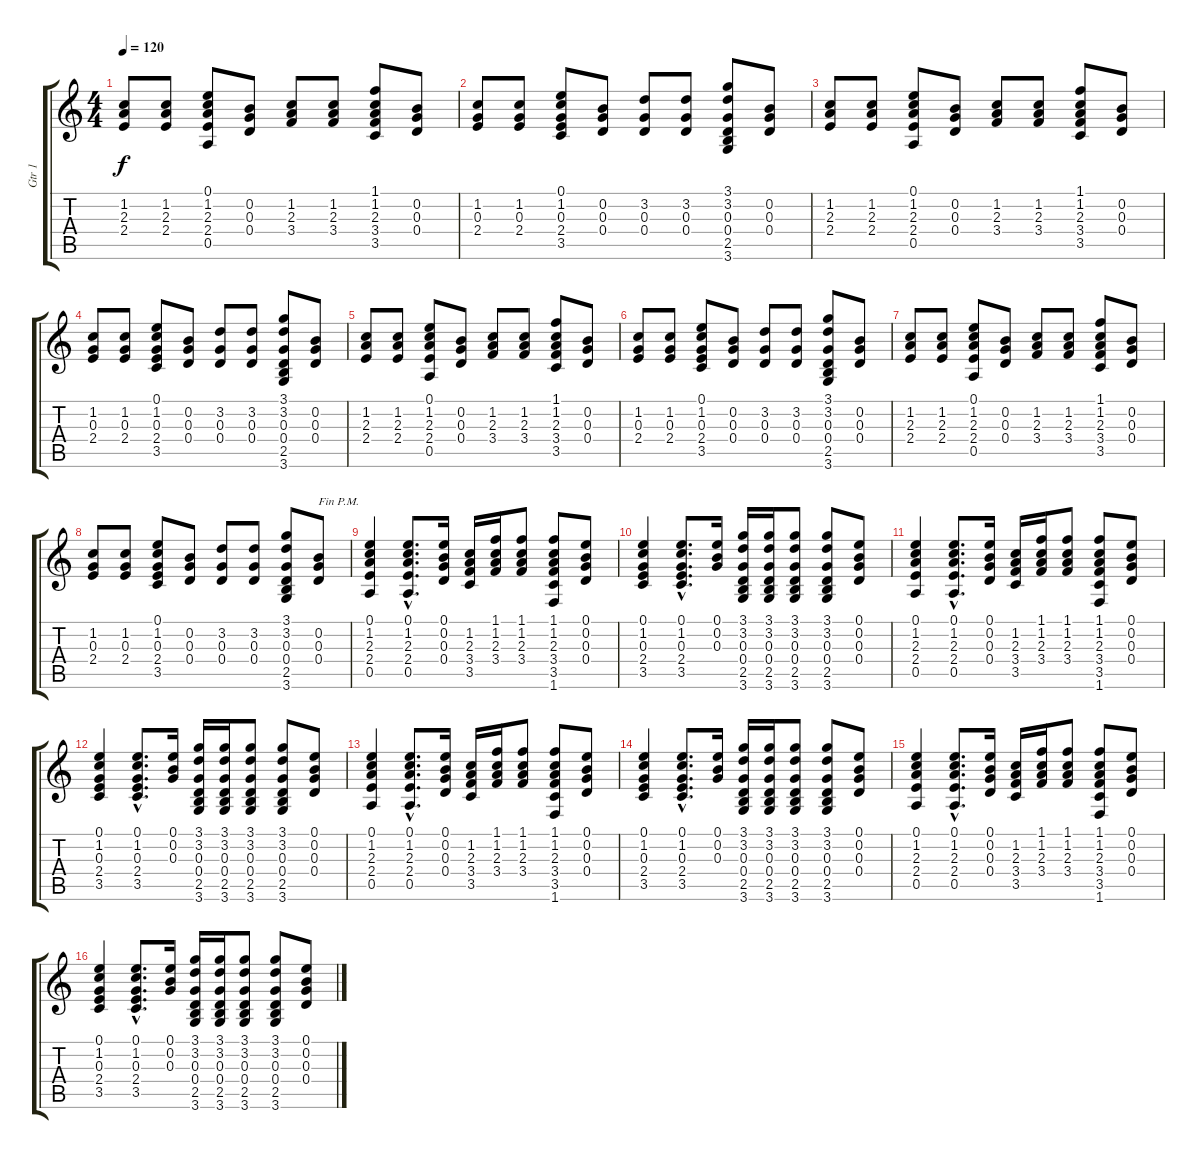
\track ("Gtr 1" "Gtr 1") {instrument acousticguitarsteel}
\staff {score tabs}
\tuning (E4 B3 G3 D3 A2 E2) {hide}
\ts (4 4)
\tempo 120
\clef g2
\ks c
(1.2 2.3 2.4).8{txt "" dy f} (1.2 2.3 2.4).8 (0.1 1.2 2.3 2.4 0.5).8 (0.2 0.3 0.4).8 (1.2 2.3 3.4).8 (1.2 2.3 3.4).8 (1.1 1.2 2.3 3.4 3.5).8 (0.2 0.3 0.4).8 |
(1.2 0.3 2.4).8 (1.2 0.3 2.4).8 (0.1 1.2 0.3 2.4 3.5).8 (0.2 0.3 0.4).8 (3.2 0.3 0.4).8 (3.2 0.3 0.4).8 (3.1 3.2 0.3 0.4 2.5 3.6).8 (0.2 0.3 0.4).8 |
(1.2 2.3 2.4).8 (1.2 2.3 2.4).8 (0.1 1.2 2.3 2.4 0.5).8 (0.2 0.3 0.4).8 (1.2 2.3 3.4).8 (1.2 2.3 3.4).8 (1.1 1.2 2.3 3.4 3.5).8 (0.2 0.3 0.4).8 |
(1.2 0.3 2.4).8 (1.2 0.3 2.4).8 (0.1 1.2 0.3 2.4 3.5).8 (0.2 0.3 0.4).8 (3.2 0.3 0.4).8 (3.2 0.3 0.4).8 (3.1 3.2 0.3 0.4 2.5 3.6).8 (0.2 0.3 0.4).8 |
(1.2 2.3 2.4).8 (1.2 2.3 2.4).8 (0.1 1.2 2.3 2.4 0.5).8 (0.2 0.3 0.4).8 (1.2 2.3 3.4).8 (1.2 2.3 3.4).8 (1.1 1.2 2.3 3.4 3.5).8 (0.2 0.3 0.4).8 |
(1.2 0.3 2.4).8 (1.2 0.3 2.4).8 (0.1 1.2 0.3 2.4 3.5).8 (0.2 0.3 0.4).8 (3.2 0.3 0.4).8 (3.2 0.3 0.4).8 (3.1 3.2 0.3 0.4 2.5 3.6).8 (0.2 0.3 0.4).8 |
(1.2 2.3 2.4).8 (1.2 2.3 2.4).8 (0.1 1.2 2.3 2.4 0.5).8 (0.2 0.3 0.4).8 (1.2 2.3 3.4).8 (1.2 2.3 3.4).8 (1.1 1.2 2.3 3.4 3.5).8 (0.2 0.3 0.4).8 |
(1.2 0.3 2.4).8 (1.2 0.3 2.4).8 (0.1 1.2 0.3 2.4 3.5).8 (0.2 0.3 0.4).8 (3.2 0.3 0.4).8 (3.2 0.3 0.4).8 (3.1 3.2 0.3 0.4 2.5 3.6).8 (0.2 0.3 0.4).8{txt "Fin P.M."} |
(0.1 1.2 2.3 2.4 0.5).4 (0.1{hac} 1.2{hac} 2.3{hac} 2.4{hac} 0.5{hac}).8{d} (0.1 0.2 0.3 0.4).16 (1.2 2.3 3.4 3.5).16 (1.1 1.2 2.3 3.4).16 (1.1 1.2 2.3 3.4).8 (1.1 1.2 2.3 3.4 3.5 1.6).8 (0.1 0.2 0.3 0.4).8 |
(0.1 1.2 0.3 2.4 3.5).4 (0.1{hac} 1.2{hac} 0.3{hac} 2.4{hac} 3.5{hac}).8{d} (0.1 0.2 0.3).16 (3.1 3.2 0.3 0.4 2.5 3.6).16 (3.1 3.2 0.3 0.4 2.5 3.6).16 (3.1 3.2 0.3 0.4 2.5 3.6).8 (3.1 3.2 0.3 0.4 2.5 3.6).8 (0.1 0.2 0.3 0.4).8 |
(0.1 1.2 2.3 2.4 0.5).4 (0.1{hac} 1.2{hac} 2.3{hac} 2.4{hac} 0.5{hac}).8{d} (0.1 0.2 0.3 0.4).16 (1.2 2.3 3.4 3.5).16 (1.1 1.2 2.3 3.4).16 (1.1 1.2 2.3 3.4).8 (1.1 1.2 2.3 3.4 3.5 1.6).8 (0.1 0.2 0.3 0.4).8 |
(0.1 1.2 0.3 2.4 3.5).4 (0.1{hac} 1.2{hac} 0.3{hac} 2.4{hac} 3.5{hac}).8{d} (0.1 0.2 0.3).16 (3.1 3.2 0.3 0.4 2.5 3.6).16 (3.1 3.2 0.3 0.4 2.5 3.6).16 (3.1 3.2 0.3 0.4 2.5 3.6).8 (3.1 3.2 0.3 0.4 2.5 3.6).8 (0.1 0.2 0.3 0.4).8 |
(0.1 1.2 2.3 2.4 0.5).4 (0.1{hac} 1.2{hac} 2.3{hac} 2.4{hac} 0.5{hac}).8{d} (0.1 0.2 0.3 0.4).16 (1.2 2.3 3.4 3.5).16 (1.1 1.2 2.3 3.4).16 (1.1 1.2 2.3 3.4).8 (1.1 1.2 2.3 3.4 3.5 1.6).8 (0.1 0.2 0.3 0.4).8 |
(0.1 1.2 0.3 2.4 3.5).4 (0.1{hac} 1.2{hac} 0.3{hac} 2.4{hac} 3.5{hac}).8{d} (0.1 0.2 0.3).16 (3.1 3.2 0.3 0.4 2.5 3.6).16 (3.1 3.2 0.3 0.4 2.5 3.6).16 (3.1 3.2 0.3 0.4 2.5 3.6).8 (3.1 3.2 0.3 0.4 2.5 3.6).8 (0.1 0.2 0.3 0.4).8 |
(0.1 1.2 2.3 2.4 0.5).4 (0.1{hac} 1.2{hac} 2.3{hac} 2.4{hac} 0.5{hac}).8{d} (0.1 0.2 0.3 0.4).16 (1.2 2.3 3.4 3.5).16 (1.1 1.2 2.3 3.4).16 (1.1 1.2 2.3 3.4).8 (1.1 1.2 2.3 3.4 3.5 1.6).8 (0.1 0.2 0.3 0.4).8 |
(0.1 1.2 0.3 2.4 3.5).4 (0.1{hac} 1.2{hac} 0.3{hac} 2.4{hac} 3.5{hac}).8{d} (0.1 0.2 0.3).16 (3.1 3.2 0.3 0.4 2.5 3.6).16 (3.1 3.2 0.3 0.4 2.5 3.6).16 (3.1 3.2 0.3 0.4 2.5 3.6).8 (3.1 3.2 0.3 0.4 2.5 3.6).8 (0.1 0.2 0.3 0.4).8
